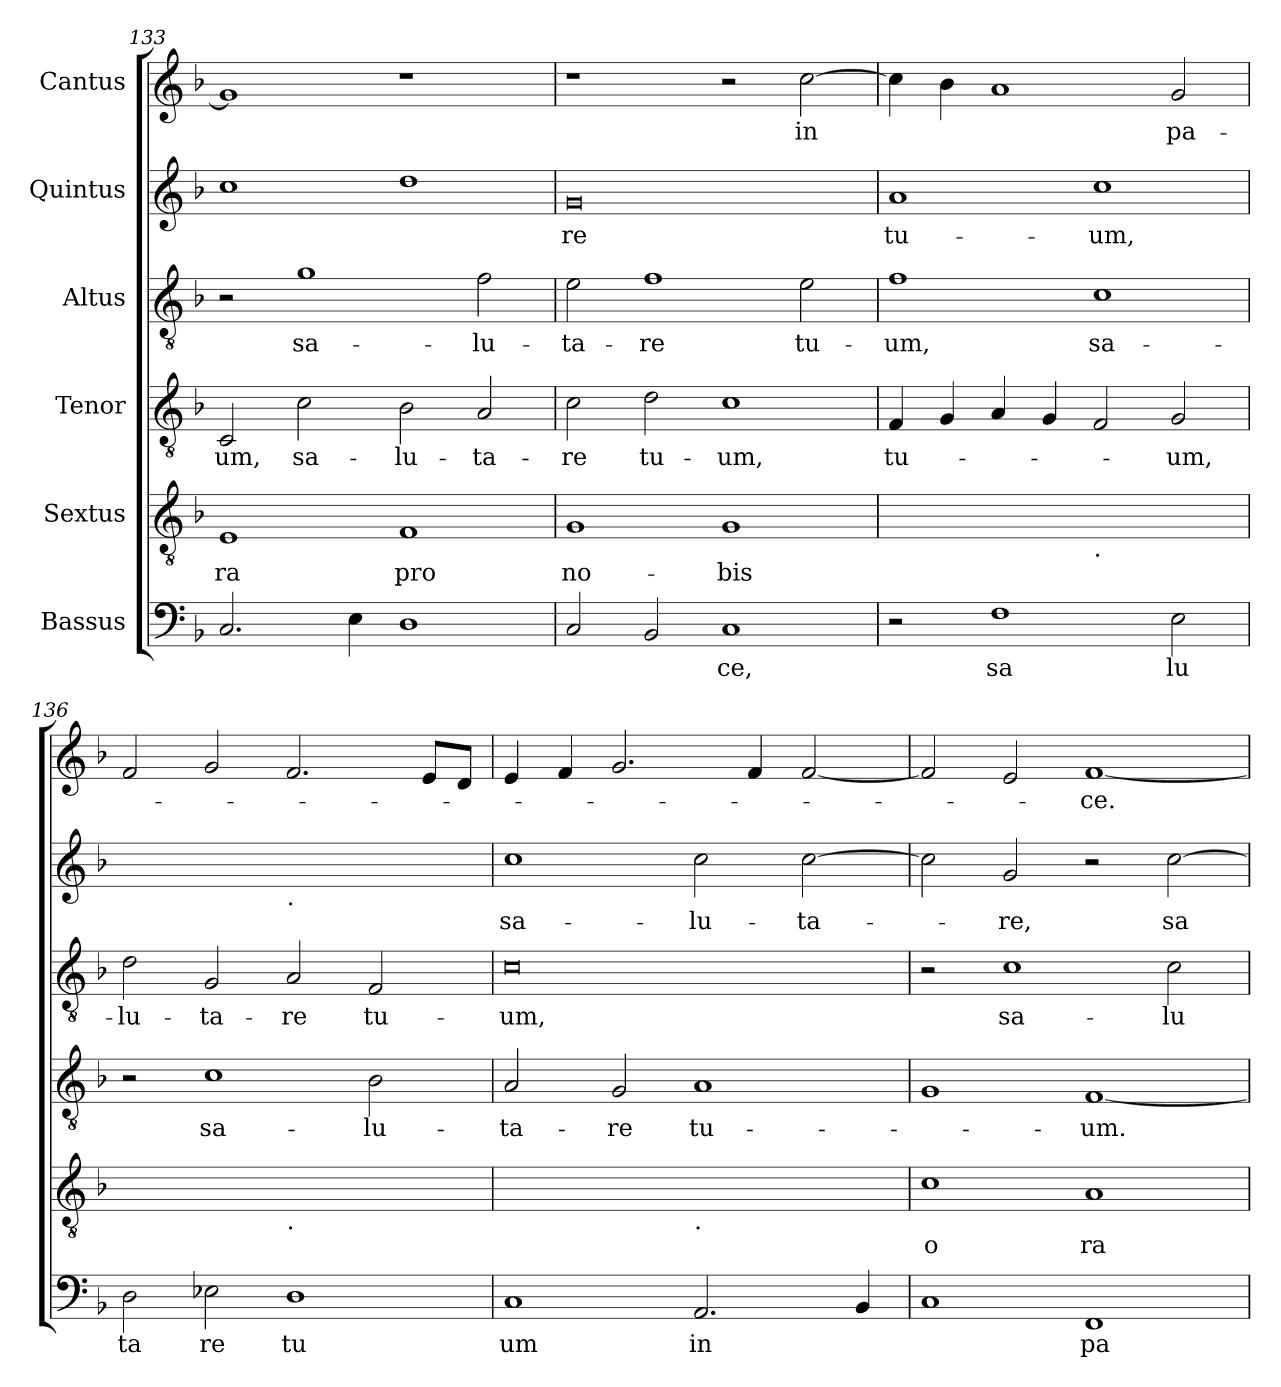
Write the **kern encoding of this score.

**kern	**text	**kern	**text	**kern	**text	**kern	**text	**kern	**text	**kern	**text
*part6	*part6	*part5	*part5	*part4	*part4	*part3	*part3	*part2	*part2	*part1	*part1
*staff6	*staff6	*staff5	*staff5	*staff4	*staff4	*staff3	*staff3	*staff2	*staff2	*staff1	*staff1
*I"Bassus	*	*I"Sextus	*	*I"Tenor	*	*I"Altus	*	*I"Quintus	*	*I"Cantus	*
*clefF4	*	*clefGv2	*	*clefGv2	*	*clefGv2	*	*clefG2	*	*clefG2	*
*k[b-]	*	*k[b-]	*	*k[b-]	*	*k[b-]	*	*k[b-]	*	*k[b-]	*
*F:	*	*F:	*	*F:	*	*F:	*	*F:	*	*F:	*
=133	=133	=133	=133	=133	=133	=133	=133	=133	=133	=133	=133
!	!	!	!LO:LY:b	!	!LO:LY:b	!	!	!	!	!	!
2.C/	.	1E	-ra	2C/	-um,	2r	.	1cc	.	1g]	.
!	!	!	!	!	!LO:LY:b	!	!LO:LY:b	!	!	!	!
.	.	.	.	2c\	sa-	1g	sa-	.	.	.	.
4E\	.	.	.	.	.	.	.	.	.	.	.
!	!	!	!LO:LY:b	!	!LO:LY:b	!	!	!	!	!	!
1D	.	1F	pro	2B-\	-lu-	.	.	1dd	.	1r	.
!	!	!	!	!	!LO:LY:b	!	!LO:LY:b	!	!	!	!
.	.	.	.	2A/	-ta-	2f\	-lu-	.	.	.	.
=134	=134	=134	=134	=134	=134	=134	=134	=134	=134	=134	=134
!	!	!	!LO:LY:b	!	!LO:LY:b	!	!LO:LY:b	!	!LO:LY:b	!	!
2C/	.	1G	no-	2c\	-re	2e\	-ta-	0g	-re	1r	.
!	!	!	!	!	!LO:LY:b	!	!LO:LY:b	!	!	!	!
2BB-/	.	.	.	2d\	tu-	1f	-re	.	.	.	.
!	!LO:LY:b	!	!LO:LY:b	!	!LO:LY:b	!	!	!	!	!	!
1C	ce,	1G	-bis	1c	-um,	.	.	.	.	2r	.
!	!	!	!	!	!	!	!LO:LY:b	!	!	!	!LO:LY:b
.	.	.	.	.	.	2e\	tu-	.	.	[>2cc\	in
!!LO:PB:g=z
=135	=135	=135	=135	=135	=135	=135	=135	=135	=135	=135	=135
!	!	!	!	!	!LO:LY:b	!	!LO:LY:b	!	!LO:LY:b	!	!
2r	.	1ryy	.	4F/	tu-	1f	-um,	1a	tu-	4cc\]	.
.	.	.	.	4G/	.	.	.	.	.	4b-\	.
!	!LO:LY:b	!	!	!	!	!	!	!	!	!	!
1F	sa	.	.	4A/	.	.	.	.	.	1a	.
.	.	.	.	4G/	.	.	.	.	.	.	.
!	!	!LO:TX:b:t=.	!	!	!	!	!	!	!	!	!
!	!	!	!	!	!	!	!LO:LY:b	!	!LO:LY:b	!	!
.	.	1ryy	.	2F/	.	1c	sa-	1cc	-um,	.	.
!	!LO:LY:b	!	!	!	!LO:LY:b	!	!	!	!	!	!LO:LY:b
2E\	lu	.	.	2G/	-um,	.	.	.	.	2g/	pa-
=136	=136	=136	=136	=136	=136	=136	=136	=136	=136	=136	=136
!	!LO:LY:b	!	!	!	!	!	!LO:LY:b	!	!	!	!
2D\	ta	1ryy	.	2r	.	2d\	-lu-	1ryy	.	2f/	.
!	!LO:LY:b	!	!	!	!LO:LY:b	!	!LO:LY:b	!	!	!	!
2E-X\	re	.	.	1c	sa-	2G/	-ta-	.	.	2g/	.
!	!	!	!	!	!	!	!	!LO:TX:b:t=.	!	!	!
!	!	!LO:TX:b:t=.	!	!	!	!	!	!	!	!	!
!	!LO:LY:b	!	!	!	!	!	!LO:LY:b	!	!	!	!
1D	tu	1ryy	.	.	.	2A/	-re	1ryy	.	2.f/	.
!	!	!	!	!	!LO:LY:b	!	!LO:LY:b	!	!	!	!
.	.	.	.	2B-\	-lu-	2F/	tu-	.	.	.	.
.	.	.	.	.	.	.	.	.	.	8e/L	.
.	.	.	.	.	.	.	.	.	.	8d/J	.
=137	=137	=137	=137	=137	=137	=137	=137	=137	=137	=137	=137
!	!LO:LY:b	!	!	!	!LO:LY:b	!	!LO:LY:b	!	!LO:LY:b	!	!
1C	um	1ryy	.	2A/	-ta-	0c	-um,	1cc	sa-	4e/	.
.	.	.	.	.	.	.	.	.	.	4f/	.
!	!	!	!	!	!LO:LY:b	!	!	!	!	!	!
.	.	.	.	2G/	-re	.	.	.	.	2.g/	.
!	!	!LO:TX:b:t=.	!	!	!	!	!	!	!	!	!
!	!LO:LY:b	!	!	!	!LO:LY:b	!	!	!	!LO:LY:b	!	!
2.AA/	in	1ryy	.	1A	tu-	.	.	2cc\	-lu-	.	.
.	.	.	.	.	.	.	.	.	.	4f/	.
!	!	!	!	!	!	!	!	!	!LO:LY:b	!	!
.	.	.	.	.	.	.	.	[>2cc\	-ta-	[<2f/	.
4BB-/	.	.	.	.	.	.	.	.	.	.	.
=138	=138	=138	=138	=138	=138	=138	=138	=138	=138	=138	=138
!	!	!	!LO:LY:b	!	!	!	!	!	!	!	!
1C	.	1c	o	1G	.	2r	.	2cc\]	.	2f/]	.
!	!	!	!	!	!	!	!LO:LY:b	!	!LO:LY:b	!	!
.	.	.	.	.	.	1c	sa-	2g/	-re,	2e/	.
!	!LO:LY:b	!	!LO:LY:b	!	!LO:LY:b	!	!	!	!	!	!LO:LY:b
1FF	pa	1A	ra	[<1F	-um.	.	.	2r	.	[<1f	-ce.
!	!	!	!	!	!	!	!LO:LY:b	!	!LO:LY:b	!	!
.	.	.	.	.	.	2c\	-lu-	[>2cc\	sa-	.	.
=	=	=	=	=	=	=	=	=	=	=	=
*-	*-	*-	*-	*-	*-	*-	*-	*-	*-	*-	*-
